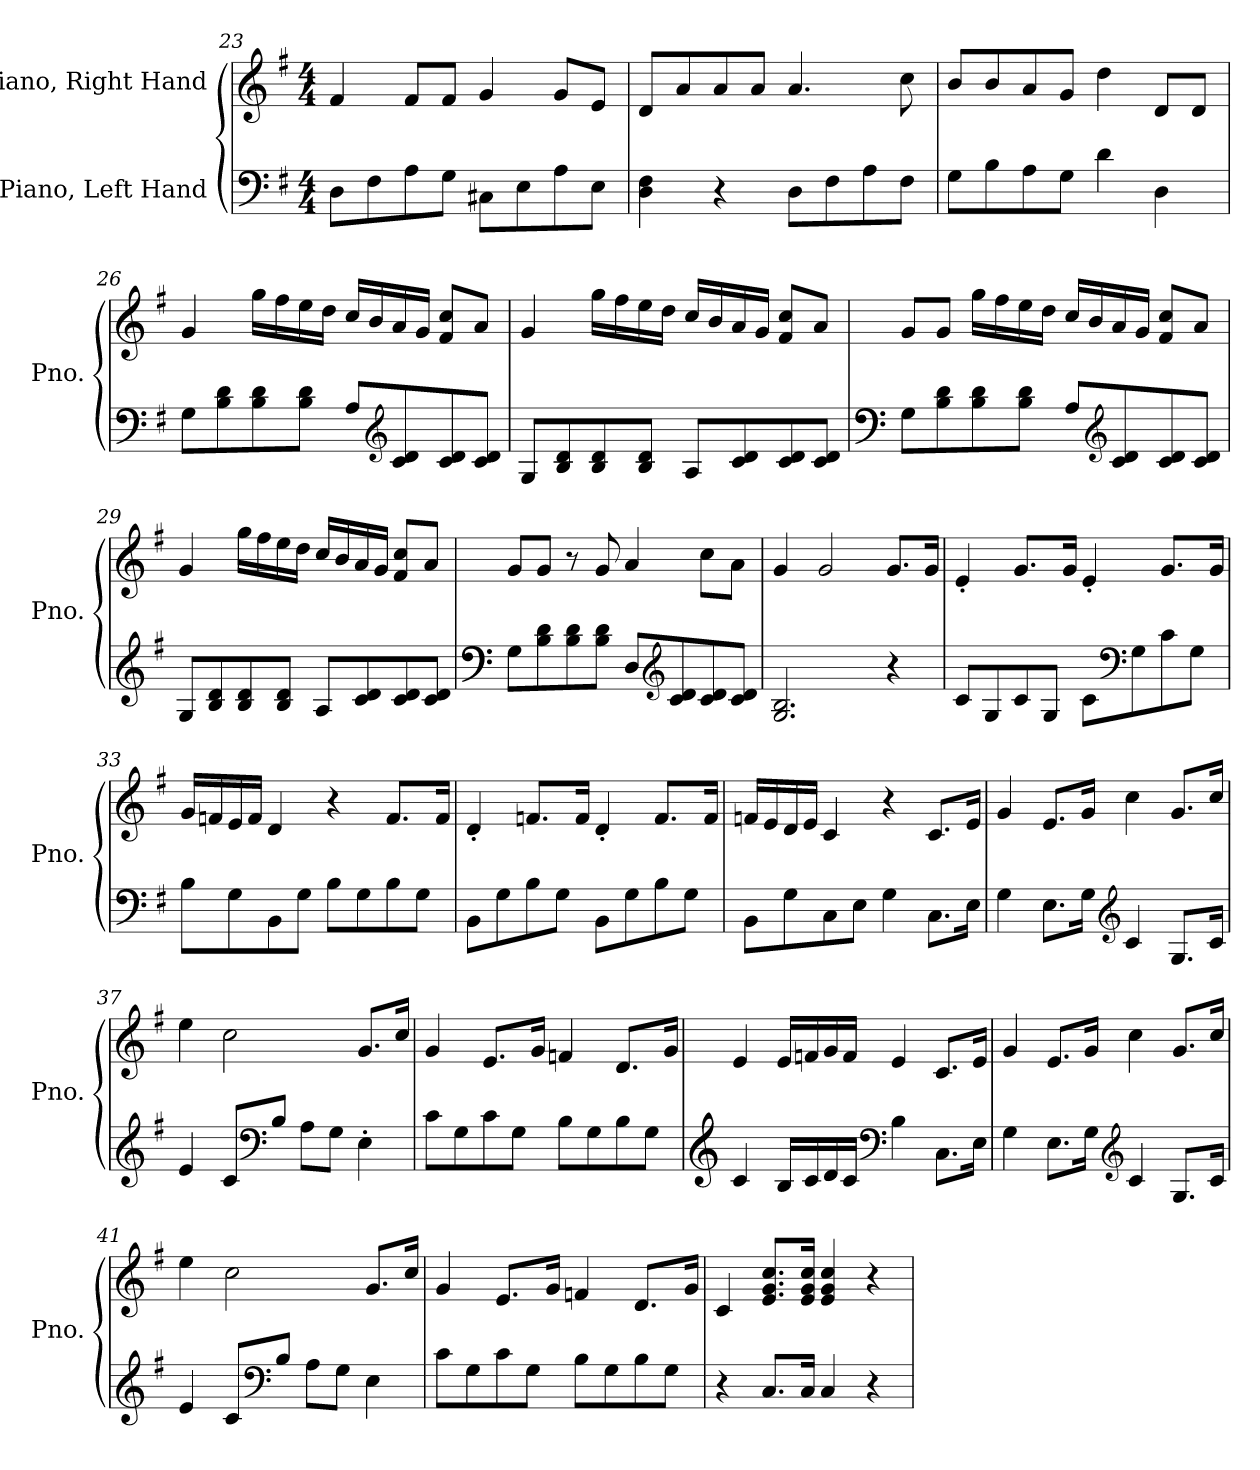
**kern	**kern
*part2	*part1
*staff2	*staff1
*I"Piano, Left Hand	*I"Piano, Right Hand
*I'Pno.	*I'Pno.
*clefF4	*clefG2
*k[f#]	*k[f#]
*M4/4	*M4/4
=23	=23
8D\L	4f#/
8F#\	.
8A\	8f#/L
8G\J	8f#/J
8C#X\L	4g/
8E\	.
8A\	8g/L
8E\J	8e/J
!!LO:PB:g=z
=24	=24
4D\ 4F#\	8d/L
.	8a/
4r	8a/
.	8a/J
8D\L	4.a/
8F#\	.
8A\	.
8F#\J	8cc\
=25	=25
8G\L	8b/L
8B\	8b/
8A\	8a/
8G\J	8g/J
4d\	4dd\
4D\	8d/L
.	8d/J
=26	=26
8G\L	4g/
8B\ 8d\	.
8B\ 8d\	16gg\LL
.	16ff#\
8B\ 8d\J	16ee\
.	16dd\JJ
8A/L	16cc/LL
.	16b/
*clefG2	*
8c/ 8d/	16a/
.	16g/JJ
8c/ 8d/	8f#/ 8cc/L
8c/ 8d/J	8a/J
!!LO:LB:g=z
=27	=27
8G/L	4g/
8B/ 8d/	.
8B/ 8d/	16gg\LL
.	16ff#\
8B/ 8d/J	16ee\
.	16dd\JJ
8A/L	16cc/LL
.	16b/
8c/ 8d/	16a/
.	16g/JJ
8c/ 8d/	8f#/ 8cc/L
8c/ 8d/J	8a/J
=28	=28
*clefF4	*
8G\L	8g/L
8B\ 8d\	8g/J
8B\ 8d\	16gg\LL
.	16ff#\
8B\ 8d\J	16ee\
.	16dd\JJ
8A/L	16cc/LL
.	16b/
*clefG2	*
8c/ 8d/	16a/
.	16g/JJ
8c/ 8d/	8f#/ 8cc/L
8c/ 8d/J	8a/J
!!LO:LB:g=z
=29	=29
8G/L	4g/
8B/ 8d/	.
8B/ 8d/	16gg\LL
.	16ff#\
8B/ 8d/J	16ee\
.	16dd\JJ
8A/L	16cc/LL
.	16b/
8c/ 8d/	16a/
.	16g/JJ
8c/ 8d/	8f#/ 8cc/L
8c/ 8d/J	8a/J
=30	=30
*clefF4	*
8G\L	8g/L
8B\ 8d\	8g/J
8B\ 8d\	8r
8B\ 8d\J	8g/
8D/L	4a/
*clefG2	*
8c/ 8d/	.
8c/ 8d/	8cc\L
8c/ 8d/J	8a\J
=31	=31
2.G/ 2.B/	4g/
.	2g/
4r	8.g/L
.	16g/Jk
!!LO:LB:g=z
=32	=32
8c/L	4e'/
8G/	.
8c/	8.g/L
8G/J	.
.	16g/Jk
8c\L	4e'/
*clefF4	*
8G\	.
8c\	8.g/L
8G\J	.
.	16g/Jk
=33	=33
8B\L	16g/LL
.	16fn/
8G\	16e/
.	16f/JJ
8BB\	4d/
8G\J	.
8B\L	4r
8G\	.
8B\	8.f/L
8G\J	.
.	16f/Jk
=34	=34
8BB\L	4d'/
8G\	.
8B\	8.fn/L
8G\J	.
.	16f/Jk
8BB\L	4d'/
8G\	.
8B\	8.f/L
8G\J	.
.	16f/Jk
=35	=35
8BB\L	16fn/LL
.	16e/
8G\	16d/
.	16e/JJ
8C\	4c/
8E\J	.
4G\	4r
8.C\L	8.c/L
16E\Jk	16e/Jk
!!LO:LB:g=z
=36	=36
4G\	4g/
8.E\L	8.e/L
16G\Jk	16g/Jk
*clefG2	*
4c/	4cc\
8.G/L	8.g/L
16c/Jk	16cc/Jk
=37	=37
4e/	4ee\
8c/L	2cc\
*clefF4	*
8B/J	.
8A\L	.
8G\J	.
4E'\	8.g/L
.	16cc/Jk
=38	=38
8c\L	4g/
8G\	.
8c\	8.e/L
8G\J	.
.	16g/Jk
8B\L	4fn/
8G\	.
8B\	8.d/L
8G\J	.
.	16g/Jk
=39	=39
*clefG2	*
4c/	4e/
16B/LL	16e/LL
16c/	16fn/
16d/	16g/
16c/JJ	16f/JJ
*clefF4	*
4B\	4e/
8.C\L	8.c/L
16E\Jk	16e/Jk
!!LO:LB:g=z
=40	=40
4G\	4g/
8.E\L	8.e/L
16G\Jk	16g/Jk
*clefG2	*
4c/	4cc\
8.G/L	8.g/L
16c/Jk	16cc/Jk
=41	=41
4e/	4ee\
8c/L	2cc\
*clefF4	*
8B/J	.
8A\L	.
8G\J	.
4E\	8.g/L
.	16cc/Jk
=42	=42
8c\L	4g/
8G\	.
8c\	8.e/L
8G\J	.
.	16g/Jk
8B\L	4fn/
8G\	.
8B\	8.d/L
8G\J	.
.	16g/Jk
=43	=43
4r	4c/
8.C/L	8.e/ 8.g/ 8.cc/L
16C/Jk	16e/ 16g/ 16cc/Jk
4C/	4e/ 4g/ 4cc/
4r	4r
=	=
*-	*-
